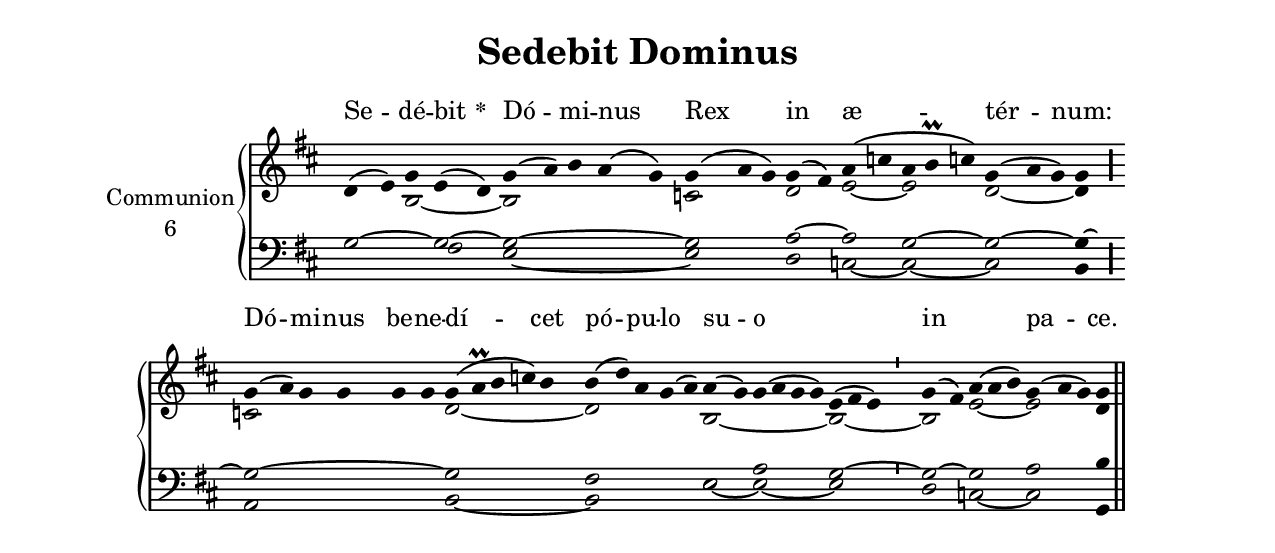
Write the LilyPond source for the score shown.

\version "2.18"
\include "gregorian.ly"
\include "noh2.ily"


%Page reference: page iii.423
%(volume.page)

global = {
 \key g \lydian
 \cadenzaOn 
}

\header {
  title = \markup \center-column {"Sedebit Dominus" \vspace #1 }
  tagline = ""
  composer = ""
}

\paper {
 #(include-special-characters)
  oddHeaderMarkup = \markup \fill-line {
    \line {}
    \center-column {
      \on-the-fly #first-page     " "
      \on-the-fly #not-first-page "Sedebit Dominus"
    }
    \line { \on-the-fly #print-page-number-check-first \fromproperty #'page:page-number-string }
  }
  evenHeaderMarkup = \markup \fill-line {
    \line { \on-the-fly #print-page-number-check-first \fromproperty #'page:page-number-string }
    \center-column { "Sedebit Dominus" }
    \line {}
  }
}

chantText = \lyricmode {
Se -- dé -- bit 
\set stanza = " * " Dó -- mi -- nus Rex in æ -- tér -- num: 
Dó -- mi -- nus be -- ne -- dí -- cet pó -- pu -- lo su -- o _ in _ pa -- ce. }

chantMusic = {
\tieDown   d'4 ( e'4) g'4 e'4 ( d'4)  g'4 ( a'4) b'4 a'4 ( g'4) g'4 ( a'4 g'4) g'4 ( fis'4)  a'4 ( c''4 a'4 b'\prall c''4) g'4 ( a'4 g'4) g'4 \divisioMaior
 g'4 ( a'4) g'4 g'4 g'4 g'4  g'4 ( a'\prall b'4 c''4) b'4  b'4 ( d''4) a'4 g'4 ( a'4) a'4 ( g'4) g'4 ( a'4 g'4 g'4) e'4 ( fis'4 e'4) \divisioMinima
 g'4 ( fis'4) a'4 ( a'4 b'4) g'4 ( a'4 g'4) g'4 \finalis

}

altoMusic = {
r2 b2*3/2 ~ b2*5/2 c'2*3/2 d'2 e'2 ~ e'2*3/2 d'2*3/2 ~ d'4 \divisioMaior
c'2*6/2 d'2*5/2 ~ d'2*5/2 b2*6/2 ~ b2*3/2 ~ \divisioMinima
b2 e'2*3/2 ~ e'2*3/2 d'4 \finalis
}

tenorMusic = {
g2*3/2 ~ g2 ~ g2*5/2 ~ g2*3/2 a2 ~ a2 g2*3/2 ~ g2*3/2 ~ g4 ~ \divisioMaior
g2*6/2 ~ g2*5/2 fis2*5/2 e2 a2*4/2 g2*3/2 ~ \divisioMinima
g2 ~ g2*3/2 a2*3/2 b4 \finalis
}

bassMusic = {
r2*3/2 fis2 e2*5/2 ~ e2*3/2 d2 c2 ~ c2*3/2 ~ c2*3/2 b,4 \divisioMaior
a,2*6/2 b,2*5/2 ~ b,2*5/2 e2 ~ e2*4/2 ~ e2*3/2 \divisioMinima
d2 c2*3/2 ~ c2*3/2 g,4 \finalis
}

voiceLines = {
\voiceLineStyle


}

\score{
  <<
    \new GrandStaff <<
      \set GrandStaff.autoBeaming = ##f
      \set GrandStaff.instrumentName = \markup \center-column {
        "Communion"
        "6"
      }
      \new Staff = up <<
        \new Voice = "chant" {
          \voiceOne \global \chantMusic
        }
        \new Voice {
          \voiceTwo \global \altoMusic
        }
      >>

      \new Staff = down <<
        \clef bass
        \new Voice {
          \voiceOne \global \tenorMusic
        }
        \new Voice {
          \voiceTwo \global \bassMusic
        }
	\new Voice {
        \voiceThree \global \voiceLines
        }
      >>
    >>
    \new Lyrics \lyricsto chant {
      \chantText
    }
  >>
  \layout{
  }
  \midi{
    \tempo 4 = 125
  }
}
